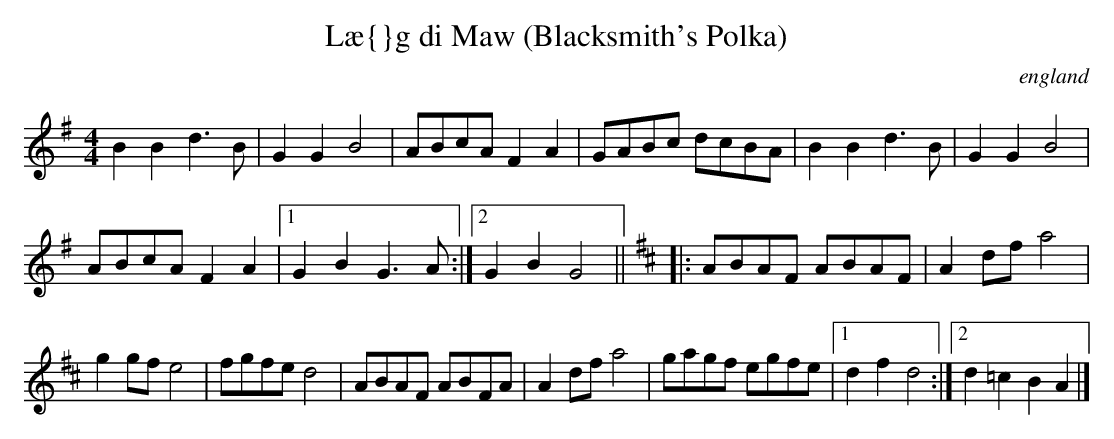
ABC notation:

X:1
T:L\ae{}g di Maw (Blacksmith's Polka)
O:england
M:4/4
K:G
B2B2 d3B|G2G2 B4|ABcA F2A2|GABc dcBA|\
B2B2 d3B|G2G2 B4|
ABcA F2A2 |1 \
G2B2 G3A:|2 G2B2 G4 || \
K:D
|:ABAF ABAF|A2df a4|
g2gf e4| fgfe d4|\
ABAF ABFA|A2df a4| gagf egfe |1 \
d2f2 d4:|2 d2=c2 B2A2|]
